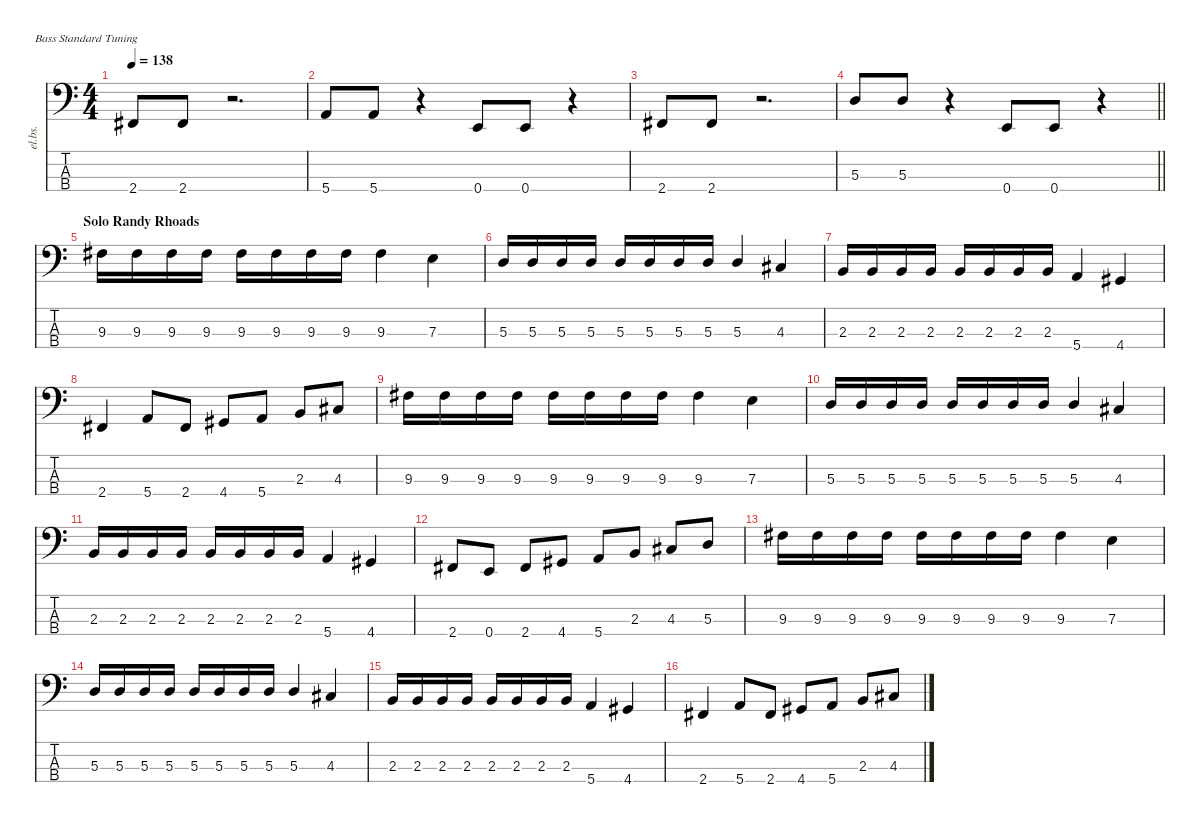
\defaultSystemsLayout 4
\hideDynamics
\bracketExtendMode nobrackets
\otherSystemsTrackNameOrientation horizontal
\track ("Bob Daisley" "el.bs.") {instrument electricbassfinger}
\staff {score tabs}
\tuning (G2 D2 A1 E1)
\ts (4 4)
\tempo 138
\clef f4
\ks c
2.4{acc #}.8{dy f beam Up} 2.4{acc #}.8{beam Up} r.2{d beam Up} |
5.4.8{beam Up} 5.4.8{beam Up} r.4{beam Up} 0.4.8{beam Up} 0.4.8{beam Up} r.4{beam Up} |
2.4{acc #}.8{beam Up} 2.4{acc #}.8{beam Up} r.2{d beam Up} |
\barLineRight lightlight
5.3.8{beam Up} 5.3.8{beam Up} r.4{beam Up} 0.4.8{beam Up} 0.4.8{beam Up} r.4{beam Up} |
\section ("" "Solo Randy Rhoads")
9.3{acc #}.16{beam Down} 9.3{acc #}.16{beam Down} 9.3{acc #}.16{beam Down} 9.3{acc #}.16{beam Down} 9.3{acc #}.16{beam Down} 9.3{acc #}.16{beam Down} 9.3{acc #}.16{beam Down} 9.3{acc #}.16{beam Down} 9.3{acc #}.4{beam Down} 7.3.4{beam Down} |
5.3.16{beam Up} 5.3.16{beam Up} 5.3.16{beam Up} 5.3.16{beam Up} 5.3.16{beam Up} 5.3.16{beam Up} 5.3.16{beam Up} 5.3.16{beam Up} 5.3.4{beam Up} 4.3{acc #}.4{beam Up} |
2.3.16{beam Up} 2.3.16{beam Up} 2.3.16{beam Up} 2.3.16{beam Up} 2.3.16{beam Up} 2.3.16{beam Up} 2.3.16{beam Up} 2.3.16{beam Up} 5.4.4{beam Up} 4.4{acc #}.4{beam Up} |
2.4{acc #}.4{beam Up} 5.4.8{beam Up} 2.4{acc #}.8{beam Up} 4.4{acc #}.8{beam Up} 5.4.8{beam Up} 2.3.8{beam Up} 4.3{acc #}.8{beam Up} |
9.3{acc #}.16{beam Down} 9.3{acc #}.16{beam Down} 9.3{acc #}.16{beam Down} 9.3{acc #}.16{beam Down} 9.3{acc #}.16{beam Down} 9.3{acc #}.16{beam Down} 9.3{acc #}.16{beam Down} 9.3{acc #}.16{beam Down} 9.3{acc #}.4{beam Down} 7.3.4{beam Down} |
5.3.16{beam Up} 5.3.16{beam Up} 5.3.16{beam Up} 5.3.16{beam Up} 5.3.16{beam Up} 5.3.16{beam Up} 5.3.16{beam Up} 5.3.16{beam Up} 5.3.4{beam Up} 4.3{acc #}.4{beam Up} |
2.3.16{beam Up} 2.3.16{beam Up} 2.3.16{beam Up} 2.3.16{beam Up} 2.3.16{beam Up} 2.3.16{beam Up} 2.3.16{beam Up} 2.3.16{beam Up} 5.4.4{beam Up} 4.4{acc #}.4{beam Up} |
2.4{acc #}.8{beam Up} 0.4.8{beam Up} 2.4{acc #}.8{beam Up} 4.4{acc #}.8{beam Up} 5.4.8{beam Up} 2.3.8{beam Up} 4.3{acc #}.8{beam Up} 5.3.8{beam Up} |
9.3{acc #}.16{beam Down} 9.3{acc #}.16{beam Down} 9.3{acc #}.16{beam Down} 9.3{acc #}.16{beam Down} 9.3{acc #}.16{beam Down} 9.3{acc #}.16{beam Down} 9.3{acc #}.16{beam Down} 9.3{acc #}.16{beam Down} 9.3{acc #}.4{beam Down} 7.3.4{beam Down} |
5.3.16{beam Up} 5.3.16{beam Up} 5.3.16{beam Up} 5.3.16{beam Up} 5.3.16{beam Up} 5.3.16{beam Up} 5.3.16{beam Up} 5.3.16{beam Up} 5.3.4{beam Up} 4.3{acc #}.4{beam Up} |
2.3.16{beam Up} 2.3.16{beam Up} 2.3.16{beam Up} 2.3.16{beam Up} 2.3.16{beam Up} 2.3.16{beam Up} 2.3.16{beam Up} 2.3.16{beam Up} 5.4.4{beam Up} 4.4{acc #}.4{beam Up} |
2.4{acc #}.4{beam Up} 5.4.8{beam Up} 2.4{acc #}.8{beam Up} 4.4{acc #}.8{beam Up} 5.4.8{beam Up} 2.3.8{beam Up} 4.3{acc #}.8{beam Up}
